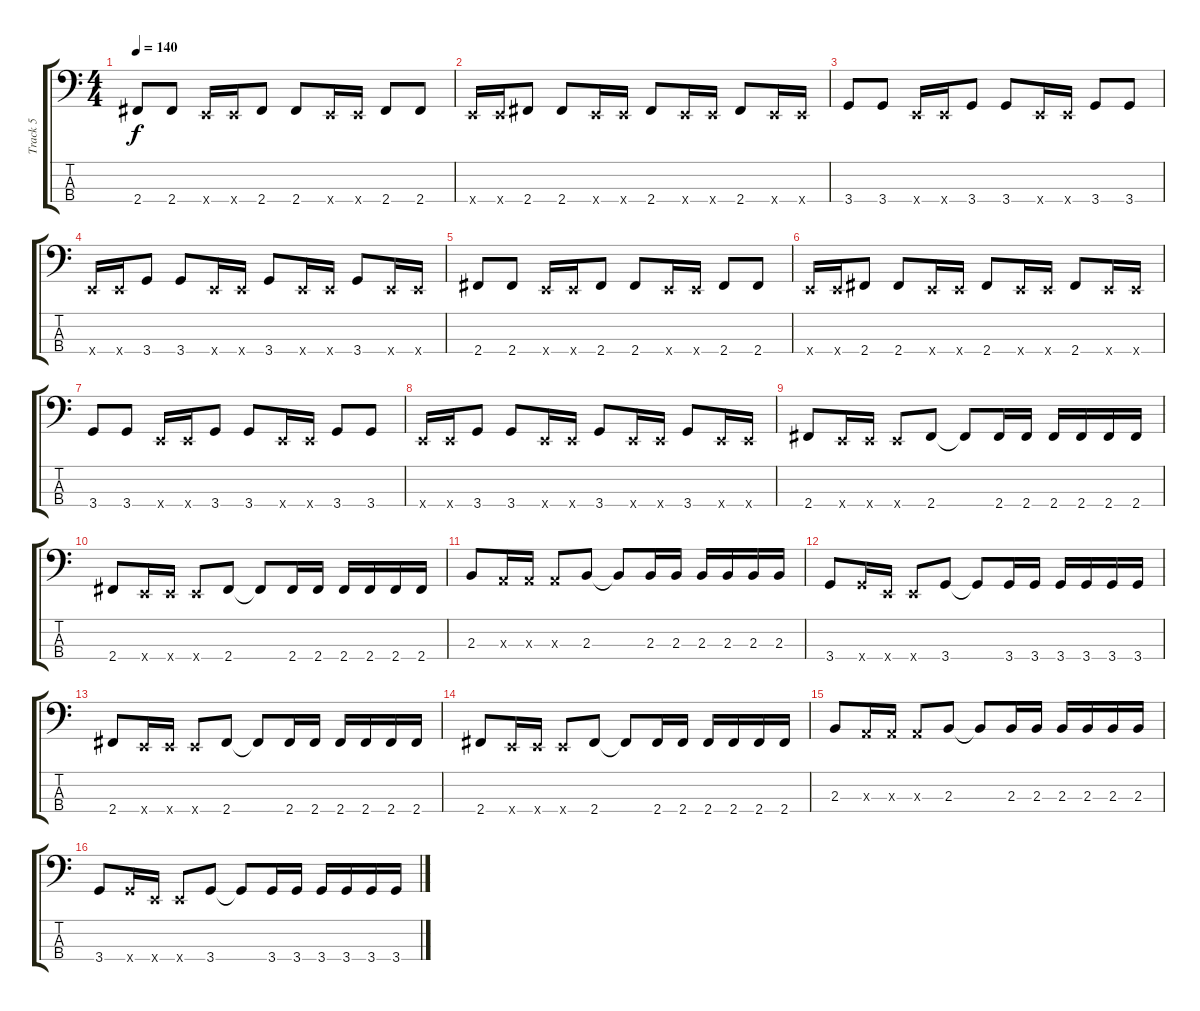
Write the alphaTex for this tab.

\track ("Track 5" "Track 5") {instrument electricbassfinger}
\staff {score tabs}
\tuning (G2 D2 A1 E1) {hide}
\ts (4 4)
\tempo 140
\clef f4
\ks c
2.4.8{dy f} 2.4.8 0.4{x}.16 0.4{x}.16 2.4.8 2.4.8 0.4{x}.16 0.4{x}.16 2.4.8 2.4.8 |
0.4{x}.16 0.4{x}.16 2.4.8 2.4.8 0.4{x}.16 0.4{x}.16 2.4.8 0.4{x}.16 0.4{x}.16 2.4.8 0.4{x}.16 0.4{x}.16 |
3.4.8 3.4.8 0.4{x}.16 0.4{x}.16 3.4.8 3.4.8 0.4{x}.16 0.4{x}.16 3.4.8 3.4.8 |
0.4{x}.16 0.4{x}.16 3.4.8 3.4.8 0.4{x}.16 0.4{x}.16 3.4.8 0.4{x}.16 0.4{x}.16 3.4.8 0.4{x}.16 0.4{x}.16 |
2.4.8 2.4.8 0.4{x}.16 0.4{x}.16 2.4.8 2.4.8 0.4{x}.16 0.4{x}.16 2.4.8 2.4.8 |
0.4{x}.16 0.4{x}.16 2.4.8 2.4.8 0.4{x}.16 0.4{x}.16 2.4.8 0.4{x}.16 0.4{x}.16 2.4.8 0.4{x}.16 0.4{x}.16 |
3.4.8 3.4.8 0.4{x}.16 0.4{x}.16 3.4.8 3.4.8 0.4{x}.16 0.4{x}.16 3.4.8 3.4.8 |
0.4{x}.16 0.4{x}.16 3.4.8 3.4.8 0.4{x}.16 0.4{x}.16 3.4.8 0.4{x}.16 0.4{x}.16 3.4.8 0.4{x}.16 0.4{x}.16 |
2.4.8 0.4{x}.16 0.4{x}.16 0.4{x}.8 2.4.8 2.4{t}.8 2.4.16 2.4.16 2.4.16 2.4.16 2.4.16 2.4.16 |
2.4.8 0.4{x}.16 0.4{x}.16 0.4{x}.8 2.4.8 2.4{t}.8 2.4.16 2.4.16 2.4.16 2.4.16 2.4.16 2.4.16 |
2.3.8 0.3{x}.16 0.3{x}.16 0.3{x}.8 2.3.8 2.3{t}.8 2.3.16 2.3.16 2.3.16 2.3.16 2.3.16 2.3.16 |
3.4.8 3.4{x}.16 0.4{x}.16 0.4{x}.8 3.4.8 3.4{t}.8 3.4.16 3.4.16 3.4.16 3.4.16 3.4.16 3.4.16 |
2.4.8 0.4{x}.16 0.4{x}.16 0.4{x}.8 2.4.8 2.4{t}.8 2.4.16 2.4.16 2.4.16 2.4.16 2.4.16 2.4.16 |
2.4.8 0.4{x}.16 0.4{x}.16 0.4{x}.8 2.4.8 2.4{t}.8 2.4.16 2.4.16 2.4.16 2.4.16 2.4.16 2.4.16 |
2.3.8 0.3{x}.16 0.3{x}.16 0.3{x}.8 2.3.8 2.3{t}.8 2.3.16 2.3.16 2.3.16 2.3.16 2.3.16 2.3.16 |
3.4.8 3.4{x}.16 0.4{x}.16 0.4{x}.8 3.4.8 3.4{t}.8 3.4.16 3.4.16 3.4.16 3.4.16 3.4.16 3.4.16
